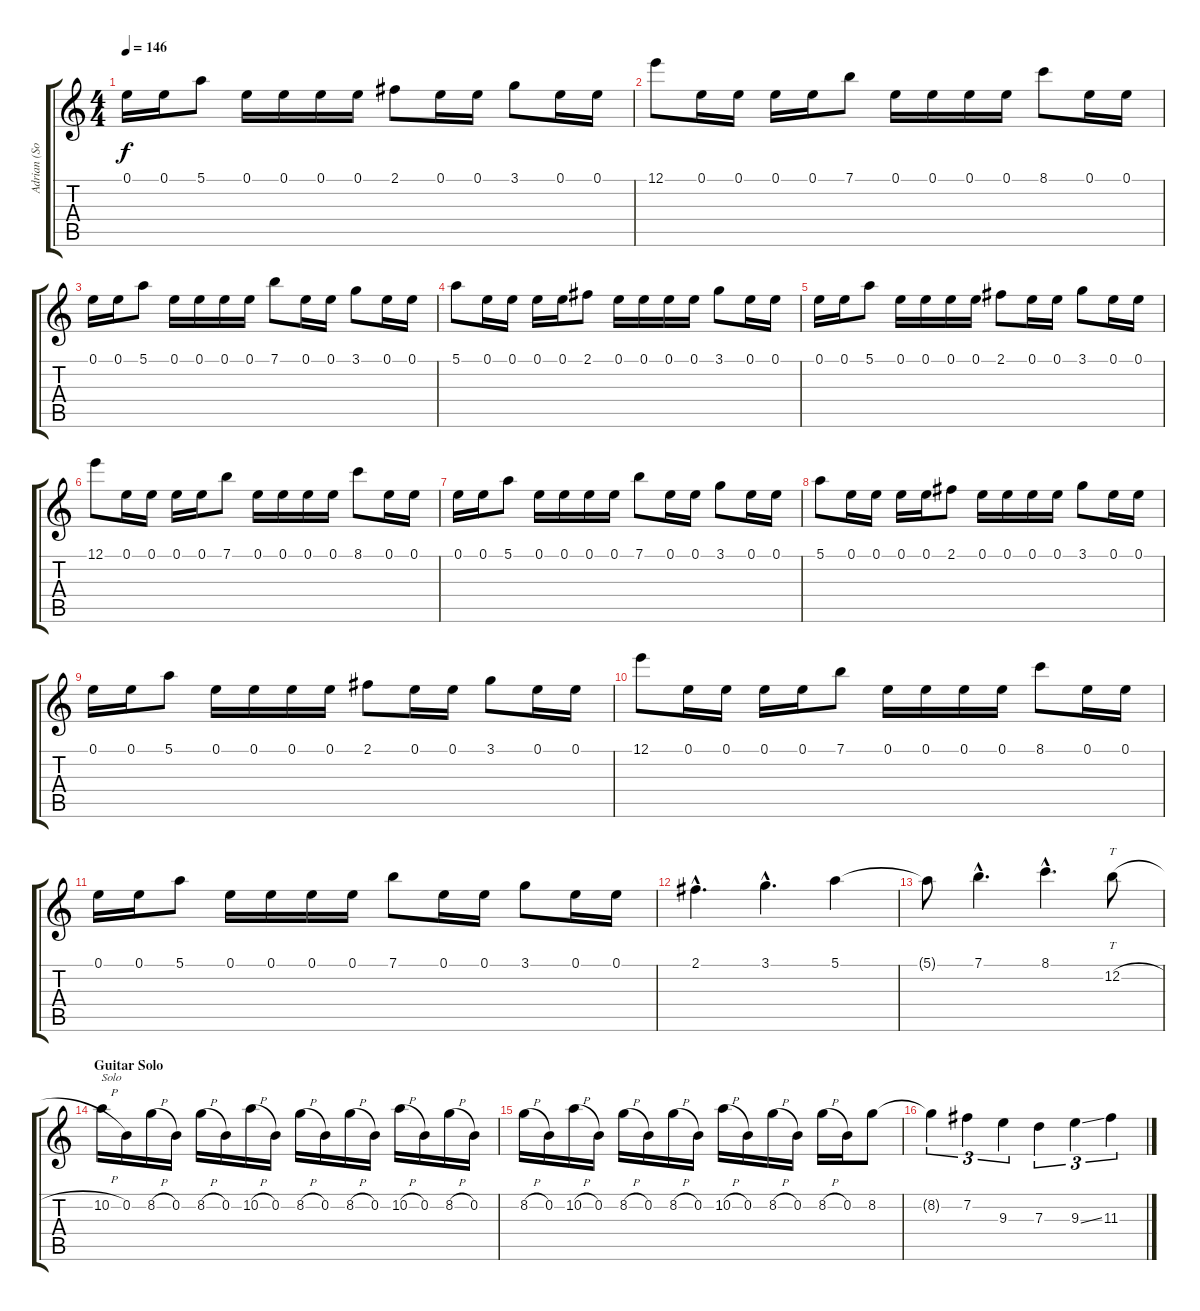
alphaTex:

\track ("Adrian (Solo Guitar)" "Adrian (So") {instrument distortionguitar}
\staff {score tabs}
\tuning (E4 B3 G3 D3 A2 E2) {hide}
\ts (4 4)
\tempo 146
\clef g2
\ks c
0.1.16{dy f} 0.1.16 5.1.8 0.1.16 0.1.16 0.1.16 0.1.16 2.1.8 0.1.16 0.1.16 3.1.8 0.1.16 0.1.16 |
12.1.8 0.1.16 0.1.16 0.1.16 0.1.16 7.1.8 0.1.16 0.1.16 0.1.16 0.1.16 8.1.8 0.1.16 0.1.16 |
0.1.16 0.1.16 5.1.8 0.1.16 0.1.16 0.1.16 0.1.16 7.1.8 0.1.16 0.1.16 3.1.8 0.1.16 0.1.16 |
5.1.8 0.1.16 0.1.16 0.1.16 0.1.16 2.1.8 0.1.16 0.1.16 0.1.16 0.1.16 3.1.8 0.1.16 0.1.16 |
0.1.16 0.1.16 5.1.8 0.1.16 0.1.16 0.1.16 0.1.16 2.1.8 0.1.16 0.1.16 3.1.8 0.1.16 0.1.16 |
12.1.8 0.1.16 0.1.16 0.1.16 0.1.16 7.1.8 0.1.16 0.1.16 0.1.16 0.1.16 8.1.8 0.1.16 0.1.16 |
0.1.16 0.1.16 5.1.8 0.1.16 0.1.16 0.1.16 0.1.16 7.1.8 0.1.16 0.1.16 3.1.8 0.1.16 0.1.16 |
5.1.8 0.1.16 0.1.16 0.1.16 0.1.16 2.1.8 0.1.16 0.1.16 0.1.16 0.1.16 3.1.8 0.1.16 0.1.16 |
0.1.16 0.1.16 5.1.8 0.1.16 0.1.16 0.1.16 0.1.16 2.1.8 0.1.16 0.1.16 3.1.8 0.1.16 0.1.16 |
12.1.8 0.1.16 0.1.16 0.1.16 0.1.16 7.1.8 0.1.16 0.1.16 0.1.16 0.1.16 8.1.8 0.1.16 0.1.16 |
0.1.16 0.1.16 5.1.8 0.1.16 0.1.16 0.1.16 0.1.16 7.1.8 0.1.16 0.1.16 3.1.8 0.1.16 0.1.16 |
2.1{hac}.4{d} 3.1{hac}.4{d} 5.1.4 |
5.1{t}.8 7.1{hac}.4{d} 8.1{hac}.4{d} 12.2{h}.8{tt} |
\section ("" "Guitar Solo")
10.2{h}.16{txt "Solo"} 0.2.16 8.2{h}.16 0.2.16 8.2{h}.16 0.2.16 10.2{h}.16 0.2.16 8.2{h}.16 0.2.16 8.2{h}.16 0.2.16 10.2{h}.16 0.2.16 8.2{h}.16 0.2.16 |
8.2{h}.16 0.2.16 10.2{h}.16 0.2.16 8.2{h}.16 0.2.16 8.2{h}.16 0.2.16 10.2{h}.16 0.2.16 8.2{h}.16 0.2.16 8.2{h}.16 0.2.16 8.2.8 |
8.2{t}.4{tu (3 2)} 7.2.4{tu (3 2)} 9.3.4{tu (3 2)} 7.3.4{tu (3 2)} 9.3{ss}.4{tu (3 2)} 11.3.4{tu (3 2)}
